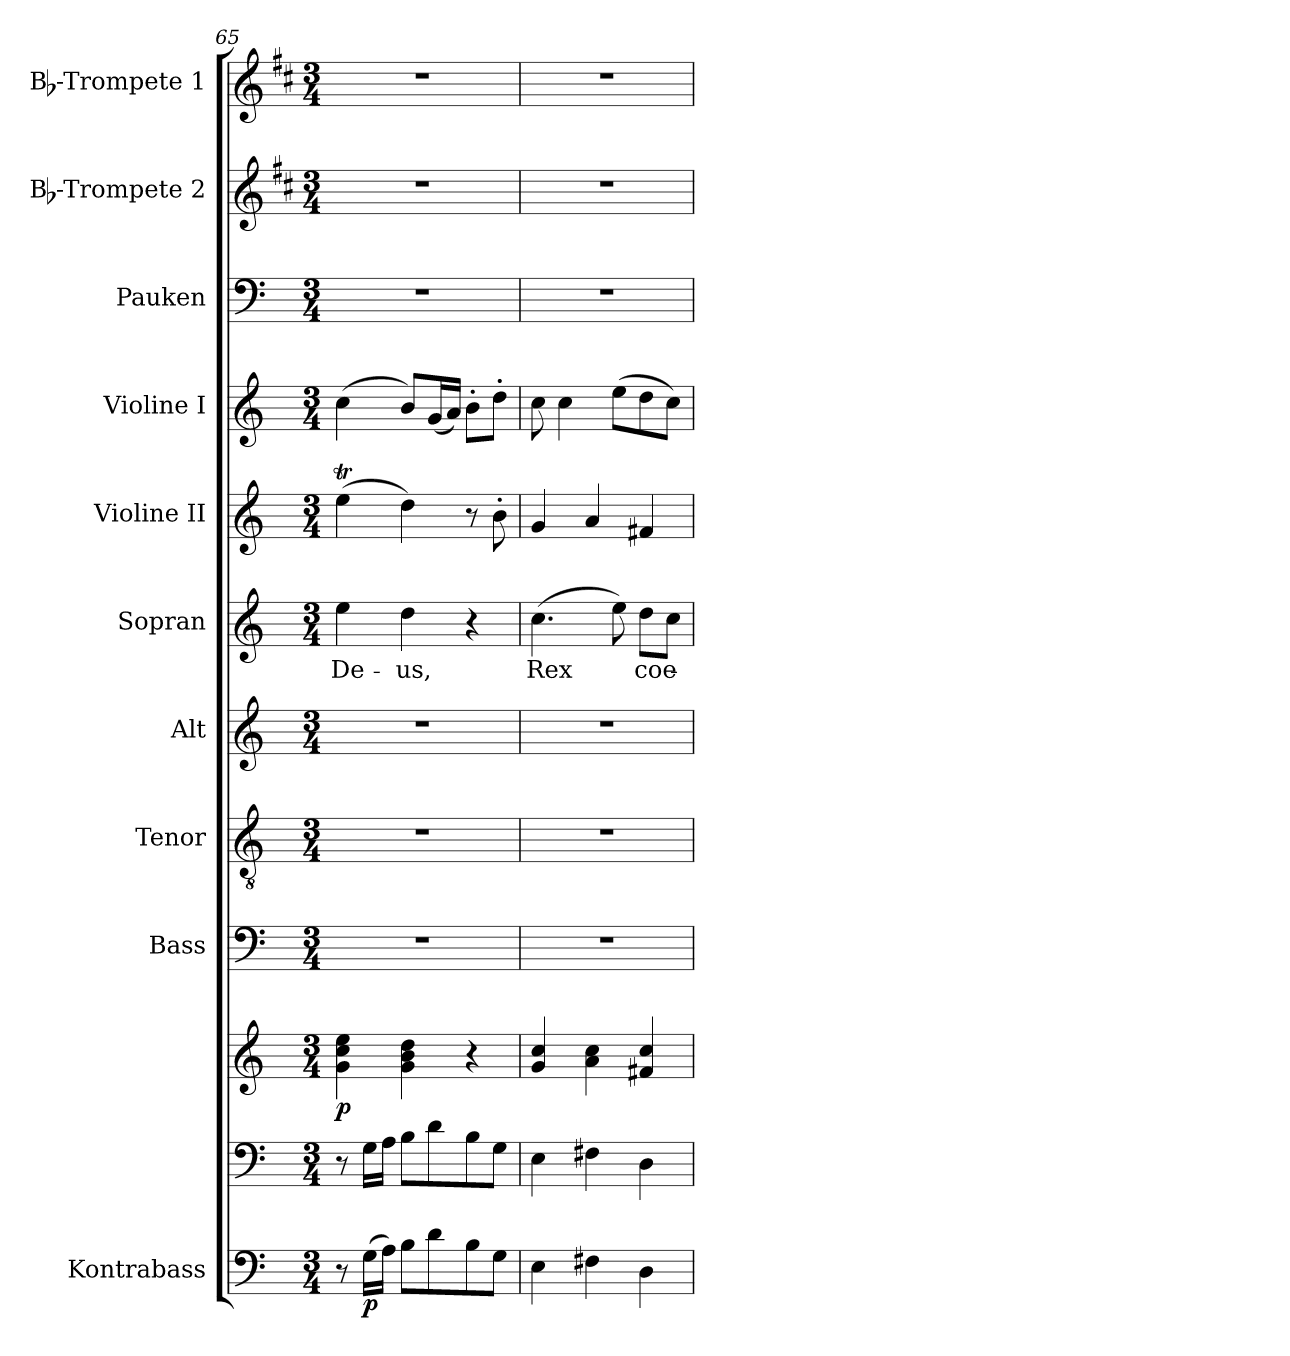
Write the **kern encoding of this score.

**kern	**dynam	**kern	**kern	**dynam	**kern	**kern	**kern	**kern	**text	**kern	**kern	**kern	**kern	**kern
*part11	*part11	*part10	*part10	*part10	*part9	*part8	*part7	*part6	*part6	*part5	*part4	*part3	*part2	*part1
*staff12	*staff12	*staff11	*staff10	*staff10/11	*staff9	*staff8	*staff7	*staff6	*staff6	*staff5	*staff4	*staff3	*staff2	*staff1
*I"Kontrabass	*	*	*	*	*I"Bass	*I"Tenor	*I"Alt	*I"Sopran	*	*I"Violine II	*I"Violine I	*I"Pauken	*I"Bb-Trompete 2	*I"Bb-Trompete 1
*I'Kb.	*	*	*	*	*I'B.	*I'T.	*I'A.	*I'S.	*	*I'Vl. II	*I'Vl. I	*I'Pk.	*I'Bb Trp. 2	*I'Bb Trp. 1
*clefF4	*	*clefF4	*clefG2	*	*clefF4	*clefGv2	*clefG2	*clefG2	*	*clefG2	*clefG2	*clefF4	*clefG2	*clefG2
*ITrd7c12	*	*	*	*	*	*	*	*	*	*	*	*	*ITrd1c2	*ITrd1c2
*k[]	*	*k[]	*k[]	*	*k[]	*k[]	*k[]	*k[]	*	*k[]	*k[]	*k[]	*k[]	*k[]
*C:	*	*C:	*C:	*	*C:	*C:	*C:	*C:	*	*C:	*C:	*C:	*C:	*C:
*M3/4	*	*M3/4	*M3/4	*	*M3/4	*M3/4	*M3/4	*M3/4	*	*M3/4	*M3/4	*M3/4	*M3/4	*M3/4
=65	=65	=65	=65	=65	=65	=65	=65	=65	=65	=65	=65	=65	=65	=65
!	!	!	!	!LO:DY:b	!	!	!	!	!LO:LY:b	!	!	!	!	!
8r	.	8r	4g\ 4cc\ 4ee\	p	2.r	2.r	2.r	4ee\	De-	(>4eet\	(>4cc\	2.r	2.r	2.r
!	!LO:DY:b	!	!	!	!	!	!	!	!	!	!	!	!	!
(>16GG\LL	p	16G\LL	.	.	.	.	.	.	.	.	.	.	.	.
16AA\JJ)	.	16A\JJ	.	.	.	.	.	.	.	.	.	.	.	.
!	!	!	!	!	!	!	!	!	!LO:LY:b	!	!	!	!	!
8BB\L	.	8B\L	4g\ 4b\ 4dd\	.	.	.	.	4dd\	-us,	4dd\)	8b/L)	.	.	.
8D\	.	8d\	.	.	.	.	.	.	.	.	(<16g/L	.	.	.
.	.	.	.	.	.	.	.	.	.	.	16a/JJ)	.	.	.
8BB\	.	8B\	4r	.	.	.	.	4r	.	8r	8b'>\L	.	.	.
8GG\J	.	8G\J	.	.	.	.	.	.	.	8b'>\	8dd'>\J	.	.	.
=66	=66	=66	=66	=66	=66	=66	=66	=66	=66	=66	=66	=66	=66	=66
!	!	!	!	!	!	!	!	!	!LO:LY:b	!	!	!	!	!
4EE\	.	4E\	4g/ 4cc/	.	2.r	2.r	2.r	(>4.cc\	Rex	4g/	8cc\	2.r	2.r	2.r
.	.	.	.	.	.	.	.	.	.	.	4cc\	.	.	.
4FF#X\	.	4F#X\	4a\ 4cc\	.	.	.	.	.	.	4a/	.	.	.	.
.	.	.	.	.	.	.	.	8ee\)	.	.	(>8ee\L	.	.	.
!	!	!	!	!	!	!	!	!	!LO:LY:b	!	!	!	!	!
4DD\	.	4D\	4f#X/ 4cc/	.	.	.	.	8dd\L	coe-	4f#X/	8dd\	.	.	.
.	.	.	.	.	.	.	.	8cc\J	.	.	8cc\J)	.	.	.
=	=	=	=	=	=	=	=	=	=	=	=	=	=	=
*-	*-	*-	*-	*-	*-	*-	*-	*-	*-	*-	*-	*-	*-	*-
